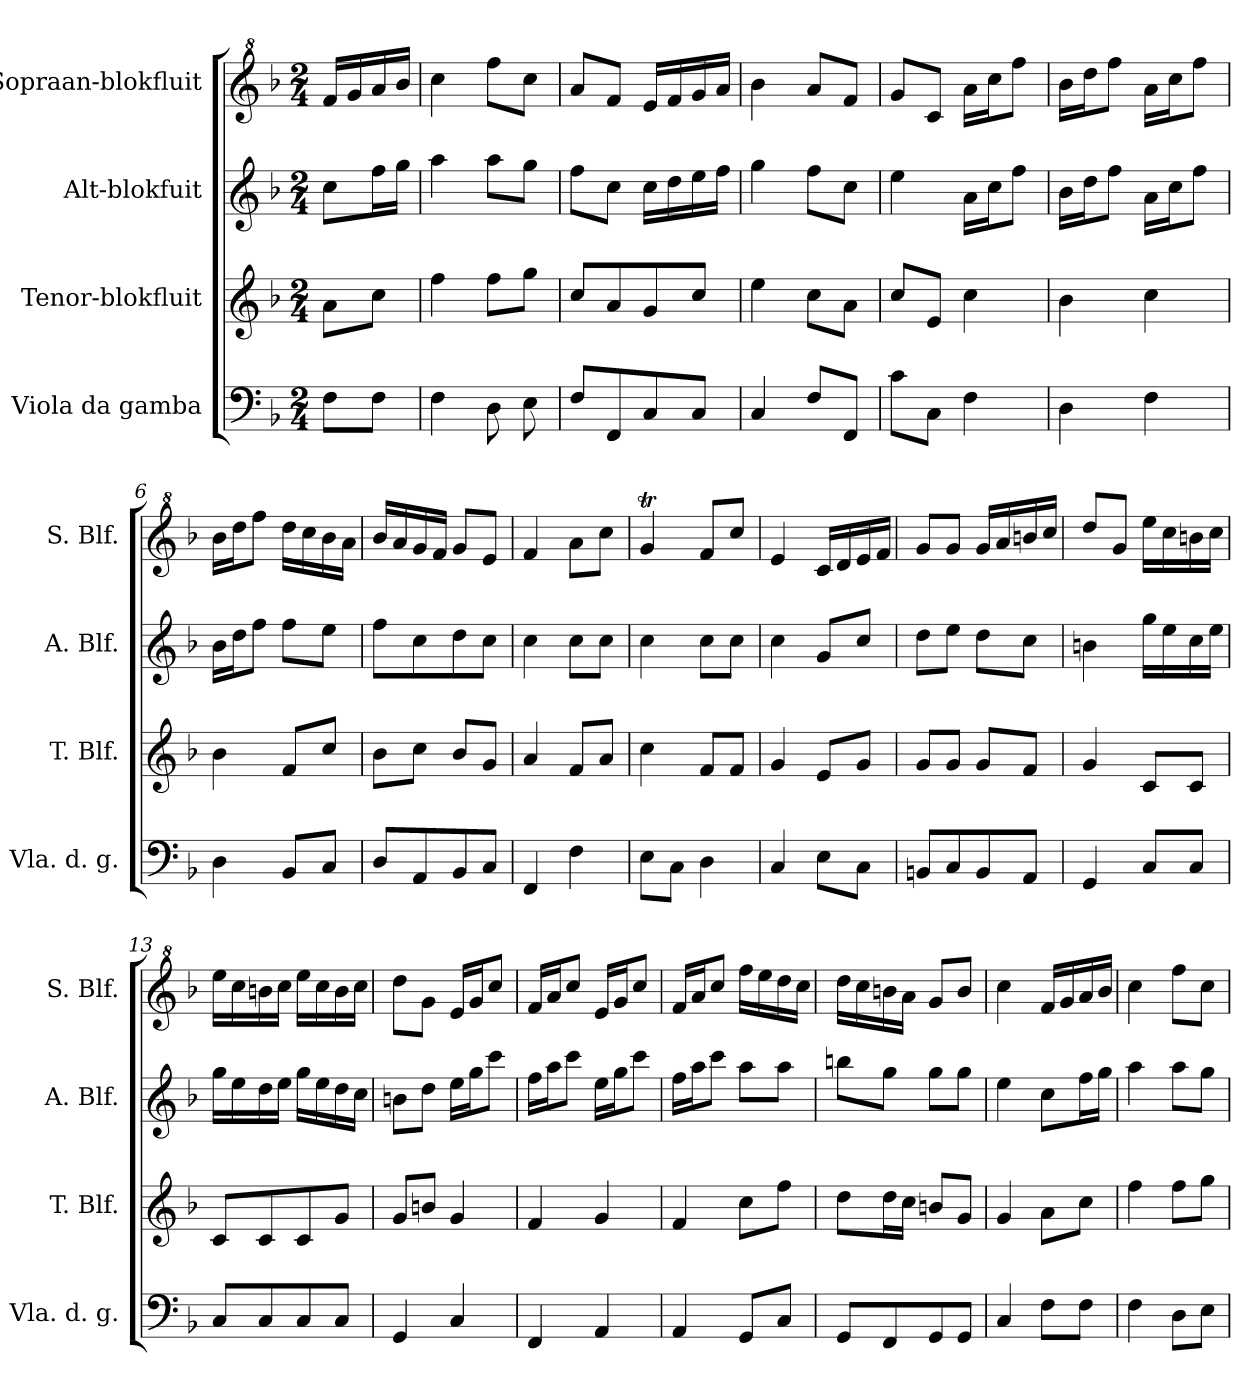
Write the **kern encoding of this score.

**kern	**kern	**kern	**kern
*part4	*part3	*part2	*part1
*staff4	*staff3	*staff2	*staff1
*I"Viola da gamba	*I"Tenor-blokfluit	*I"Alt-blokfuit	*I"Sopraan-blokfluit
*I'Vla. d. g.	*I'T. Blf.	*I'A. Blf.	*I'S. Blf.
*clefF4	*clefG2	*clefG2	*clefG^2
*k[b-]	*k[b-]	*k[b-]	*k[b-]
*M2/4	*M2/4	*M2/4	*M2/4
*MM50	*MM50	*MM50	*MM50
=	=	=	=
8F\L	8a\L	8cc\L	16ff/LL
.	.	.	16gg/
8F\J	8cc\J	16ff\L	16aa/
.	.	16gg\JJ	16bb-/JJ
=1	=1	=1	=1
4F\	4ff\	4aa\	4ccc\
8D\	8ff\L	8aa\L	8fff\L
8E\	8gg\J	8gg\J	8ccc\J
=2	=2	=2	=2
8F/L	8cc/L	8ff\L	8aa/L
8FF/	8a/	8cc\J	8ff/J
8C/	8g/	16cc\LL	16ee/LL
.	.	16dd\	16ff/
8C/J	8cc/J	16ee\	16gg/
.	.	16ff\JJ	16aa/JJ
=3	=3	=3	=3
4C/	4ee\	4gg\	4bb-\
8F/L	8cc\L	8ff\L	8aa/L
8FF/J	8a\J	8cc\J	8ff/J
=4	=4	=4	=4
8c\L	8cc/L	4ee\	8gg/L
8C\J	8e/J	.	8cc/J
4F\	4cc\	16a\LL	16aa\LL
.	.	16cc\J	16ccc\J
.	.	8ff\J	8fff\J
=5	=5	=5	=5
4D\	4b-\	16b-\LL	16bb-\LL
.	.	16dd\J	16ddd\J
.	.	8ff\J	8fff\J
4F\	4cc\	16a\LL	16aa\LL
.	.	16cc\J	16ccc\J
.	.	8ff\J	8fff\J
!!LO:LB:g=z
=6	=6	=6	=6
4D\	4b-\	16b-\LL	16bb-\LL
.	.	16dd\J	16ddd\J
.	.	8ff\J	8fff\J
8BB-/L	8f/L	8ff\L	16ddd\LL
.	.	.	16ccc\
8C/J	8cc/J	8ee\J	16bb-\
.	.	.	16aa\JJ
=7	=7	=7	=7
8D/L	8b-\L	8ff\L	16bb-/LL
.	.	.	16aa/
8AA/	8cc\J	8cc\	16gg/
.	.	.	16ff/JJ
8BB-/	8b-/L	8dd\	8gg/L
8C/J	8g/J	8cc\J	8ee/J
=8	=8	=8	=8
4FF/	4a/	4cc\	4ff/
4F\	8f/L	8cc\L	8aa\L
.	8a/J	8cc\J	8ccc\J
=9	=9	=9	=9
8E\L	4cc\	4cc\	4ggT/
8C\J	.	.	.
4D\	8f/L	8cc\L	8ff/L
.	8f/J	8cc\J	8ccc/J
=10	=10	=10	=10
4C/	4g/	4cc\	4ee/
8E\L	8e/L	8g/L	16cc/LL
.	.	.	16dd/
8C\J	8g/J	8cc/J	16ee/
.	.	.	16ff/JJ
=11	=11	=11	=11
8BBn/L	8g/L	8dd\L	8gg/L
8C/	8g/J	8ee\J	8gg/J
8BB/	8g/L	8dd\L	16gg/LL
.	.	.	16aa/
8AA/J	8f/J	8cc\J	16bbn/
.	.	.	16ccc/JJ
!!LO:LB:g=z
=12	=12	=12	=12
4GG/	4g/	4bn\	8ddd/L
.	.	.	8gg/J
8C/L	8c/L	16gg\LL	16eee\LL
.	.	16ee\	16ccc\
8C/J	8c/J	16cc\	16bbn\
.	.	16ee\JJ	16ccc\JJ
=13	=13	=13	=13
8C/L	8c/L	16gg\LL	16eee\LL
.	.	16ee\	16ccc\
8C/	8c/	16dd\	16bbn\
.	.	16ee\JJ	16ccc\JJ
8C/	8c/	16gg\LL	16eee\LL
.	.	16ee\	16ccc\
8C/J	8g/J	16dd\	16bb\
.	.	16cc\JJ	16ccc\JJ
=14	=14	=14	=14
4GG/	8g/L	8bn\L	8ddd\L
.	8bn/J	8dd\J	8gg\J
4C/	4g/	16ee\LL	16ee/LL
.	.	16gg\J	16gg/J
.	.	8ccc\J	8ccc/J
=15	=15	=15	=15
4FF/	4f/	16ff\LL	16ff/LL
.	.	16aa\J	16aa/J
.	.	8ccc\J	8ccc/J
4AA/	4g/	16ee\LL	16ee/LL
.	.	16gg\J	16gg/J
.	.	8ccc\J	8ccc/J
=16	=16	=16	=16
4AA/	4f/	16ff\LL	16ff/LL
.	.	16aa\J	16aa/J
.	.	8ccc\J	8ccc/J
8GG/L	8cc\L	8aa\L	16fff\LL
.	.	.	16eee\
8C/J	8ff\J	8aa\J	16ddd\
.	.	.	16ccc\JJ
!!LO:PB:g=z
=17	=17	=17	=17
8GG/L	8dd\L	8bbn\L	16ddd\LL
.	.	.	16ccc\
8FF/	16dd\L	8gg\J	16bbn\
.	16cc\JJ	.	16aa\JJ
8GG/	8bn/L	8gg\L	8gg/L
8GG/J	8g/J	8gg\J	8bb/J
=18	=18	=18	=18
4C/	4g/	4ee\	4ccc\
8F\L	8a\L	8cc\L	16ff/LL
.	.	.	16gg/
8F\J	8cc\J	16ff\L	16aa/
.	.	16gg\JJ	16bb-/JJ
=19	=19	=19	=19
4F\	4ff\	4aa\	4ccc\
8D\L	8ff\L	8aa\L	8fff\L
8E\J	8gg\J	8gg\J	8ccc\J
=	=	=	=
*-	*-	*-	*-
